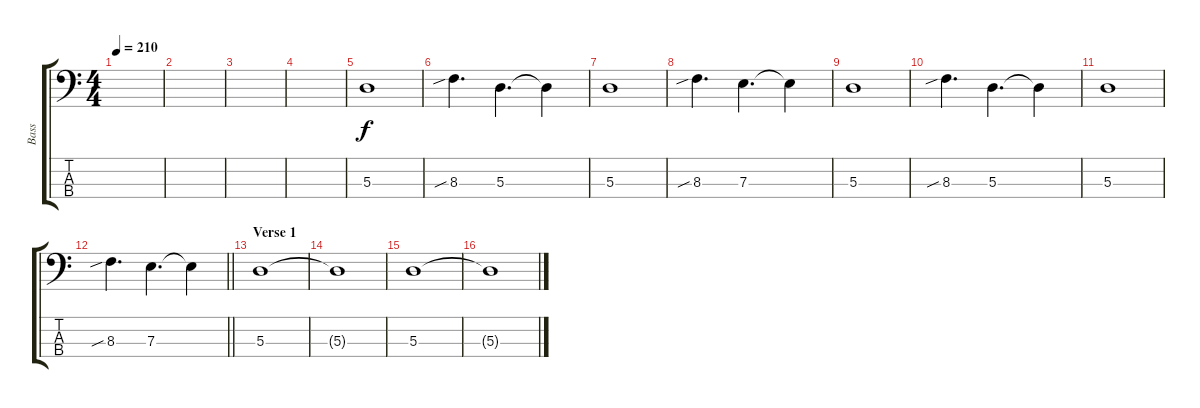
\track ("Bass" "Bass") {instrument electricbassfinger}
\staff {score tabs}
\tuning (G2 D2 A1 E1) {hide}
\ts (4 4)
\tempo 210
\clef f4
\ks c
|
|
|
|
5.3.1 |
8.3{sib}.4{d} 5.3.4{d} 5.3{t}.4 |
5.3.1 |
8.3{sib}.4{d} 7.3.4{d} 7.3{t}.4 |
5.3.1 |
8.3{sib}.4{d} 5.3.4{d} 5.3{t}.4 |
5.3.1 |
\barLineRight lightlight
8.3{sib}.4{d} 7.3.4{d} 7.3{t}.4 |
\section ("" "Verse 1")
5.3.1 |
5.3{t}.1 |
5.3.1 |
5.3{t}.1
